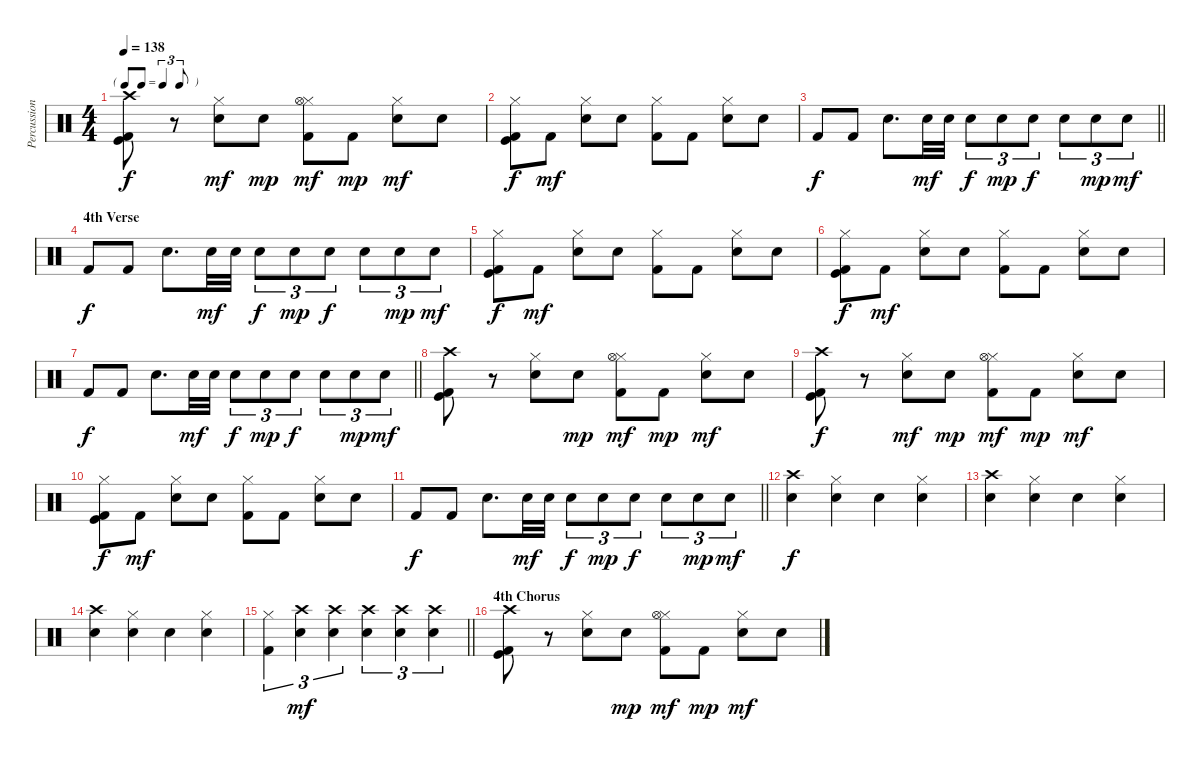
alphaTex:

\track ("Percussion" "Percussion") {instrument percussion}
\staff
\articulation defaults
\ts (4 4)
\tf triplet8th
\tempo 138
\clef neutral
\ks c
("Kick (hit) 2" "Kick (hit)" "Crash high (hit)").8{dy f} r.8 ("Electric Snare (hit)" "Hi-Hat (closed)").8{dy mf} "Electric Snare (hit)".8{dy mp} ("Kick (hit) 2" "Hi-Hat (closed)" "Hi-Hat (open)").8{dy mf} "Kick (hit) 2".8{dy mp} ("Electric Snare (hit)" "Hi-Hat (closed)").8{dy mf} "Electric Snare (hit)".8 |
("Kick (hit) 2" "Hi-Hat (closed)" "Kick (hit)").8{dy f} "Kick (hit) 2".8{dy mf} ("Electric Snare (hit)" "Hi-Hat (closed)").8 "Electric Snare (hit)".8 ("Kick (hit) 2" "Hi-Hat (closed)").8 "Kick (hit) 2".8 ("Electric Snare (hit)" "Hi-Hat (closed)").8 "Electric Snare (hit)".8 |
\barLineRight lightlight "Kick (hit) 2".8{dy f} "Kick (hit) 2".8 "Electric Snare (hit)".8{d} "Snare (hit) 2".32{dy mf} "Electric Snare (hit)".32 "Electric Snare (hit)".8{tu (3 2) dy f} "Electric Snare (hit)".8{tu (3 2) dy mp} "Electric Snare (hit)".8{tu (3 2) dy f} "Snare (hit) 2".8{tu (3 2)} "Snare (hit) 2".8{tu (3 2) dy mp} "Snare (hit) 2".8{tu (3 2) dy mf}
|
\section ("" "4th Verse")
"Kick (hit) 2".8{dy f} "Kick (hit) 2".8 "Electric Snare (hit)".8{d} "Snare (hit) 2".32{dy mf} "Electric Snare (hit)".32 "Electric Snare (hit)".8{tu (3 2) dy f} "Electric Snare (hit)".8{tu (3 2) dy mp} "Electric Snare (hit)".8{tu (3 2) dy f} "Snare (hit) 2".8{tu (3 2)} "Snare (hit) 2".8{tu (3 2) dy mp} "Snare (hit) 2".8{tu (3 2) dy mf} |
("Kick (hit) 2" "Hi-Hat (closed)" "Kick (hit)").8{dy f} "Kick (hit) 2".8{dy mf} ("Electric Snare (hit)" "Hi-Hat (closed)").8 "Electric Snare (hit)".8 ("Kick (hit) 2" "Hi-Hat (closed)").8 "Kick (hit) 2".8 ("Electric Snare (hit)" "Hi-Hat (closed)").8 "Electric Snare (hit)".8 |
("Kick (hit) 2" "Hi-Hat (closed)" "Kick (hit)").8{dy f} "Kick (hit) 2".8{dy mf} ("Electric Snare (hit)" "Hi-Hat (closed)").8 "Electric Snare (hit)".8 ("Kick (hit) 2" "Hi-Hat (closed)").8 "Kick (hit) 2".8 ("Electric Snare (hit)" "Hi-Hat (closed)").8 "Electric Snare (hit)".8 |
\barLineRight lightlight "Kick (hit) 2".8{dy f} "Kick (hit) 2".8 "Electric Snare (hit)".8{d} "Snare (hit) 2".32{dy mf} "Electric Snare (hit)".32 "Electric Snare (hit)".8{tu (3 2) dy f} "Electric Snare (hit)".8{tu (3 2) dy mp} "Electric Snare (hit)".8{tu (3 2) dy f} "Snare (hit) 2".8{tu (3 2)} "Snare (hit) 2".8{tu (3 2) dy mp} "Snare (hit) 2".8{tu (3 2) dy mf}
|
("Kick (hit) 2" "Kick (hit)" "Crash high (hit)").8 r.8 ("Electric Snare (hit)" "Hi-Hat (closed)").8 "Electric Snare (hit)".8{dy mp} ("Kick (hit) 2" "Hi-Hat (closed)" "Hi-Hat (open)").8{dy mf} "Kick (hit) 2".8{dy mp} ("Electric Snare (hit)" "Hi-Hat (closed)").8{dy mf} "Electric Snare (hit)".8 |
("Kick (hit) 2" "Kick (hit)" "Crash high (hit)").8{dy f} r.8 ("Electric Snare (hit)" "Hi-Hat (closed)").8{dy mf} "Electric Snare (hit)".8{dy mp} ("Kick (hit) 2" "Hi-Hat (closed)" "Hi-Hat (open)").8{dy mf} "Kick (hit) 2".8{dy mp} ("Electric Snare (hit)" "Hi-Hat (closed)").8{dy mf} "Electric Snare (hit)".8 |
("Kick (hit) 2" "Hi-Hat (closed)" "Kick (hit)").8{dy f} "Kick (hit) 2".8{dy mf} ("Electric Snare (hit)" "Hi-Hat (closed)").8 "Electric Snare (hit)".8 ("Kick (hit) 2" "Hi-Hat (closed)").8 "Kick (hit) 2".8 ("Electric Snare (hit)" "Hi-Hat (closed)").8 "Electric Snare (hit)".8 |
\barLineRight lightlight "Kick (hit) 2".8{dy f} "Kick (hit) 2".8 "Electric Snare (hit)".8{d} "Snare (hit) 2".32{dy mf} "Electric Snare (hit)".32 "Electric Snare (hit)".8{tu (3 2) dy f} "Electric Snare (hit)".8{tu (3 2) dy mp} "Electric Snare (hit)".8{tu (3 2) dy f} "Snare (hit) 2".8{tu (3 2)} "Snare (hit) 2".8{tu (3 2) dy mp} "Snare (hit) 2".8{tu (3 2) dy mf}
|
("Electric Snare (hit)" "Crash high (hit)").4{dy f} ("Snare (hit) 2" "Hi-Hat (closed)").4 "Electric Snare (hit)".4 ("Snare (hit) 2" "Hi-Hat (closed)").4 |
("Electric Snare (hit)" "Crash high (hit)").4 ("Snare (hit) 2" "Hi-Hat (closed)").4 "Electric Snare (hit)".4 ("Snare (hit) 2" "Hi-Hat (closed)").4 |
("Electric Snare (hit)" "Crash high (hit)").4 ("Electric Snare (hit)" "Hi-Hat (closed)").4 "Electric Snare (hit)".4 ("Snare (hit) 2" "Hi-Hat (closed)").4 |
\barLineRight lightlight
("Kick (hit) 2" "Hi-Hat (closed)").4{tu (3 2)} ("Electric Snare (hit)" "Crash high (hit)").4{tu (3 2) dy mf} ("Electric Snare (hit)" "Crash high (hit)").4{tu (3 2)} ("Electric Snare (hit)" "Crash high (hit)").4{tu (3 2)} ("Electric Snare (hit)" "Crash high (hit)").4{tu (3 2)} ("Electric Snare (hit)" "Crash high (hit)").4{tu (3 2)} |
\section ("" "4th Chorus")
("Kick (hit) 2" "Kick (hit)" "Crash high (hit)").8 r.8 ("Electric Snare (hit)" "Hi-Hat (closed)").8 "Electric Snare (hit)".8{dy mp} ("Kick (hit) 2" "Hi-Hat (closed)" "Hi-Hat (open)").8{dy mf} "Kick (hit) 2".8{dy mp} ("Electric Snare (hit)" "Hi-Hat (closed)").8{dy mf} "Electric Snare (hit)".8
